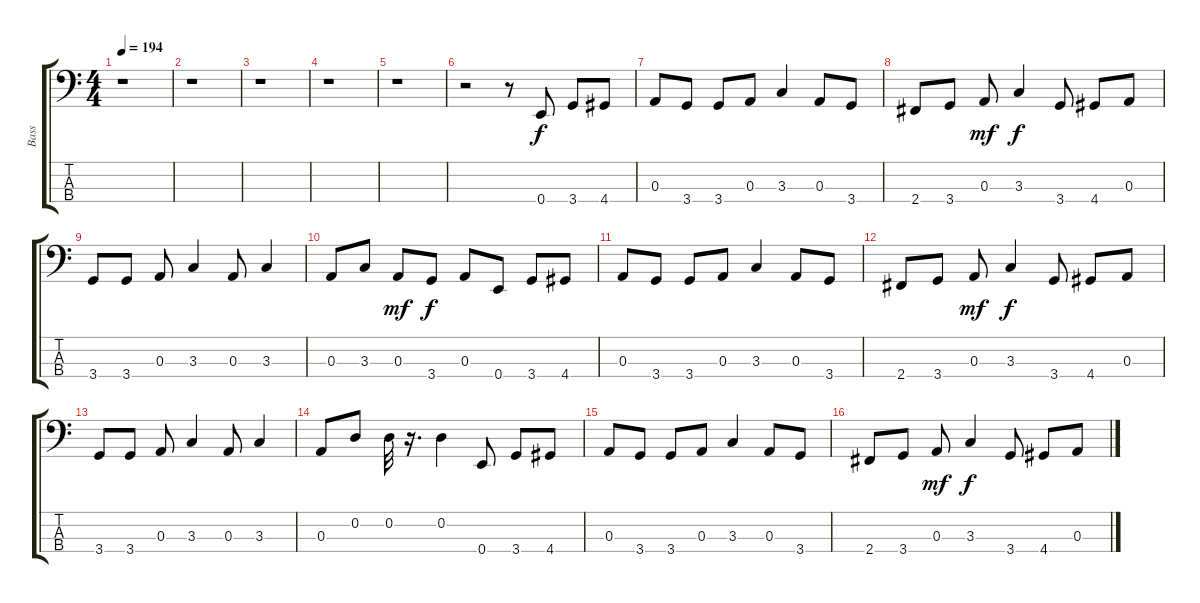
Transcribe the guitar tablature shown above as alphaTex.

\track ("Bass" "Bass") {instrument electricbassfinger}
\staff {score tabs}
\tuning (G2 D2 A1 E1) {hide}
\ts (4 4)
\tempo 194
\clef f4
\ks c
r.1{dy f instrument electricbassfinger} |
r.1 |
r.1 |
r.1 |
r.1 |
r.2 r.8 0.4.8 3.4.8 4.4.8 |
0.3.8 3.4.8 3.4.8 0.3.8 3.3.4 0.3.8 3.4.8 |
2.4.8 3.4.8 0.3.8{dy mf} 3.3.4{dy f} 3.4.8 4.4.8 0.3.8 |
3.4.8 3.4.8 0.3.8 3.3.4 0.3.8 3.3.4 |
0.3.8 3.3.8 0.3.8{dy mf} 3.4.8{dy f} 0.3.8 0.4.8 3.4.8 4.4.8 |
0.3.8 3.4.8 3.4.8 0.3.8 3.3.4 0.3.8 3.4.8 |
2.4.8 3.4.8 0.3.8{dy mf} 3.3.4{dy f} 3.4.8 4.4.8 0.3.8 |
3.4.8 3.4.8 0.3.8 3.3.4 0.3.8 3.3.4 |
0.3.8 0.2.8 0.2.32 r.16{d} 0.2.4 0.4.8 3.4.8 4.4.8 |
0.3.8 3.4.8 3.4.8 0.3.8 3.3.4 0.3.8 3.4.8 |
2.4.8 3.4.8 0.3.8{dy mf} 3.3.4{dy f} 3.4.8 4.4.8 0.3.8
